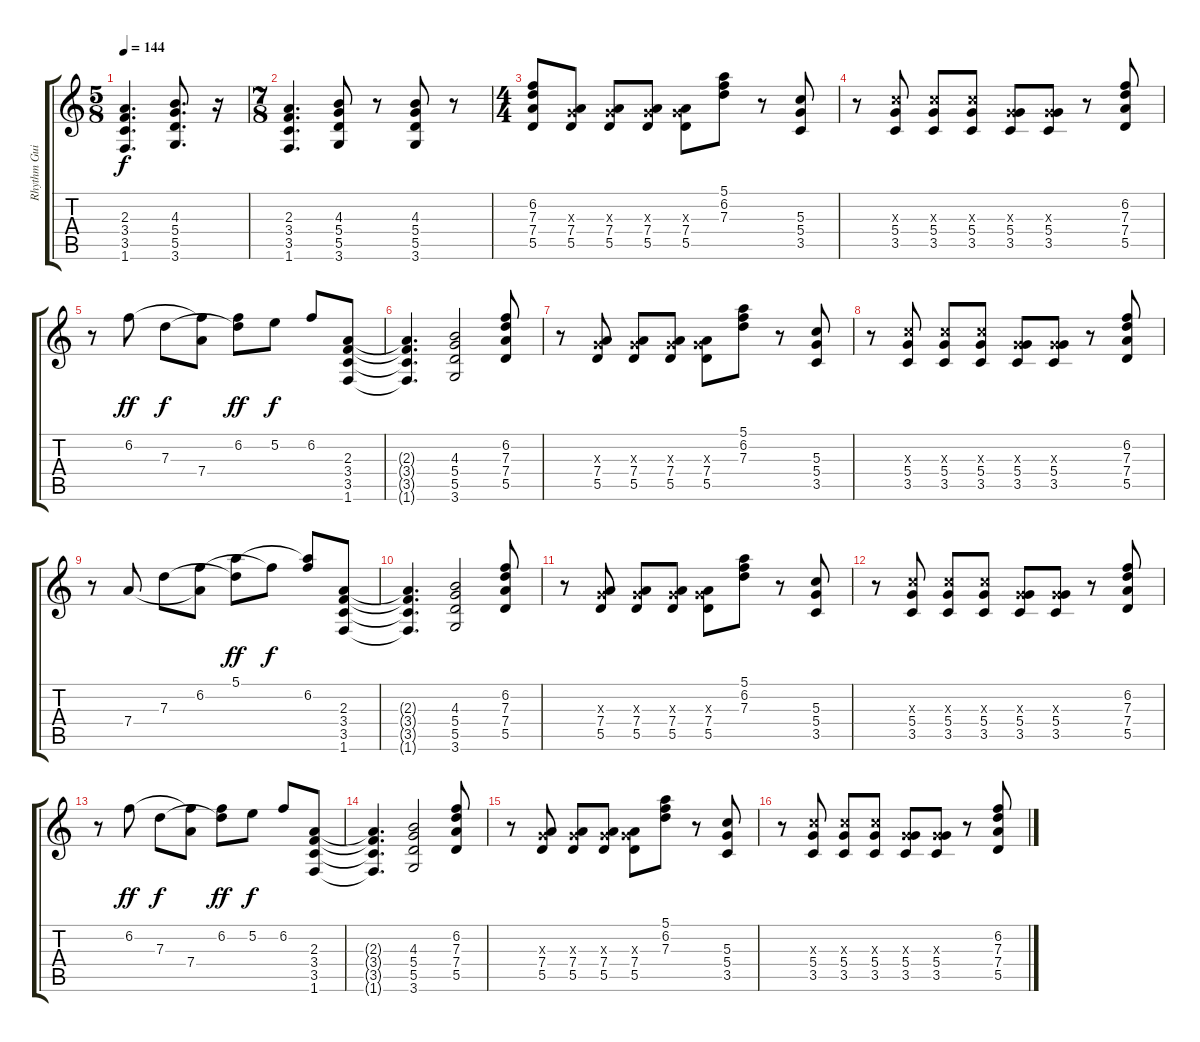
\track ("Rhythm Guitar 1" "Rhythm Gui") {instrument distortionguitar}
\staff {score tabs}
\tuning (E4 B3 G3 D3 A2 E2) {hide}
\ts (5 8)
\tempo 144
\clef g2
\ks c
(2.3 3.4 3.5 1.6).4{d dy f} (4.3 5.4 5.5 3.6).8{d} r.16 |
\ts (7 8)
(2.3 3.4 3.5 1.6).4{d} (4.3 5.4 5.5 3.6).8 r.8 (4.3 5.4 5.5 3.6).8 r.8 |
\ts (4 4)
(6.2 7.3 7.4 5.5).8 (0.3{x} 7.4 5.5).8 (0.3{x} 7.4 5.5).8 (0.3{x} 7.4 5.5).8 (0.3{x} 7.4 5.5).8 (5.1 6.2 7.3).8 r.8 (5.3 5.4 3.5).8 |
r.8 (5.3{x} 5.4 3.5).8 (5.3{x} 5.4 3.5).8 (5.3{x} 5.4 3.5).8 (0.3{x} 5.4 3.5).8 (0.3{x} 5.4 3.5).8 r.8 (6.2 7.3 7.4 5.5).8 |
r.8 6.2.8{dy ff} 7.3.8{dy f} (6.2{t} 7.4).8 (6.2 7.3{t}).8{dy ff} 5.2.8{dy f} 6.2.8 (2.3 3.4 3.5 1.6).8 |
(2.3{t} 3.4{t} 3.5{t} 1.6{t}).4{d} (4.3 5.4 5.5 3.6).2 (6.2 7.3 7.4 5.5).8 |
r.8 (0.3{x} 7.4 5.5).8 (0.3{x} 7.4 5.5).8 (0.3{x} 7.4 5.5).8 (0.3{x} 7.4 5.5).8 (5.1 6.2 7.3).8 r.8 (5.3 5.4 3.5).8 |
r.8 (5.3{x} 5.4 3.5).8 (5.3{x} 5.4 3.5).8 (5.3{x} 5.4 3.5).8 (0.3{x} 5.4 3.5).8 (0.3{x} 5.4 3.5).8 r.8 (6.2 7.3 7.4 5.5).8 |
r.8 7.4.8 7.3.8 (6.2 7.4{t}).8 (5.1 7.3{t}).8{dy ff} 6.2{t}.8{dy f} (5.1{t} 6.2).8 (2.3 3.4 3.5 1.6).8 |
(2.3{t} 3.4{t} 3.5{t} 1.6{t}).4{d} (4.3 5.4 5.5 3.6).2 (6.2 7.3 7.4 5.5).8 |
r.8 (0.3{x} 7.4 5.5).8 (0.3{x} 7.4 5.5).8 (0.3{x} 7.4 5.5).8 (0.3{x} 7.4 5.5).8 (5.1 6.2 7.3).8 r.8 (5.3 5.4 3.5).8 |
r.8 (5.3{x} 5.4 3.5).8 (5.3{x} 5.4 3.5).8 (5.3{x} 5.4 3.5).8 (0.3{x} 5.4 3.5).8 (0.3{x} 5.4 3.5).8 r.8 (6.2 7.3 7.4 5.5).8 |
r.8 6.2.8{dy ff} 7.3.8{dy f} (6.2{t} 7.4).8 (6.2 7.3{t}).8{dy ff} 5.2.8{dy f} 6.2.8 (2.3 3.4 3.5 1.6).8 |
(2.3{t} 3.4{t} 3.5{t} 1.6{t}).4{d} (4.3 5.4 5.5 3.6).2 (6.2 7.3 7.4 5.5).8 |
r.8 (0.3{x} 7.4 5.5).8 (0.3{x} 7.4 5.5).8 (0.3{x} 7.4 5.5).8 (0.3{x} 7.4 5.5).8 (5.1 6.2 7.3).8 r.8 (5.3 5.4 3.5).8 |
r.8 (5.3{x} 5.4 3.5).8 (5.3{x} 5.4 3.5).8 (5.3{x} 5.4 3.5).8 (0.3{x} 5.4 3.5).8 (0.3{x} 5.4 3.5).8 r.8 (6.2 7.3 7.4 5.5).8
